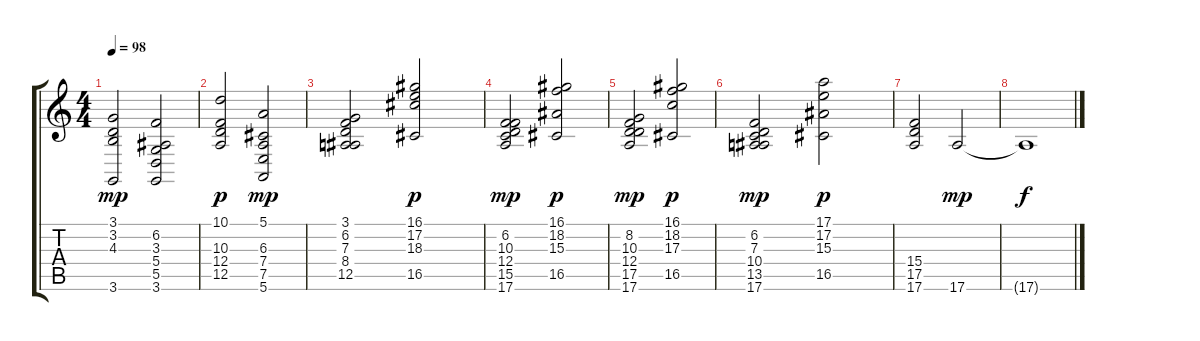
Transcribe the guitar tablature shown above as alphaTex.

\track "" {instrument stringensemble1}
\staff {score tabs}
\tuning (E4 B3 G3 D3 A2 E2) {hide}
\ts (4 4)
\tempo 98
\clef g2
\ks c
(3.1 3.2 4.3 3.6).2{dy mp} (6.2 3.3 5.4 5.5 3.6).2 |
(10.1 10.3 12.4 12.5).2{dy p} (5.1 6.3 7.4 7.5 5.6).2{dy mp} |
(3.1 6.2 7.3 8.4 12.5).2 (16.1 17.2 18.3 16.5).2{dy p} |
(6.2 10.3 12.4 15.5 17.6).2{dy mp} (16.1 18.2 15.3 16.5).2{dy p} |
(8.2 10.3 12.4 17.5 17.6).2{dy mp} (16.1 18.2 17.3 16.5).2{dy p} |
(6.2 7.3 10.4 13.5 17.6).2{dy mp} (17.1 17.2 15.3 16.5).2{dy p} |
(15.4 17.5 17.6).2 17.6.2{dy mp} |
17.6{t}.1{dy f}
